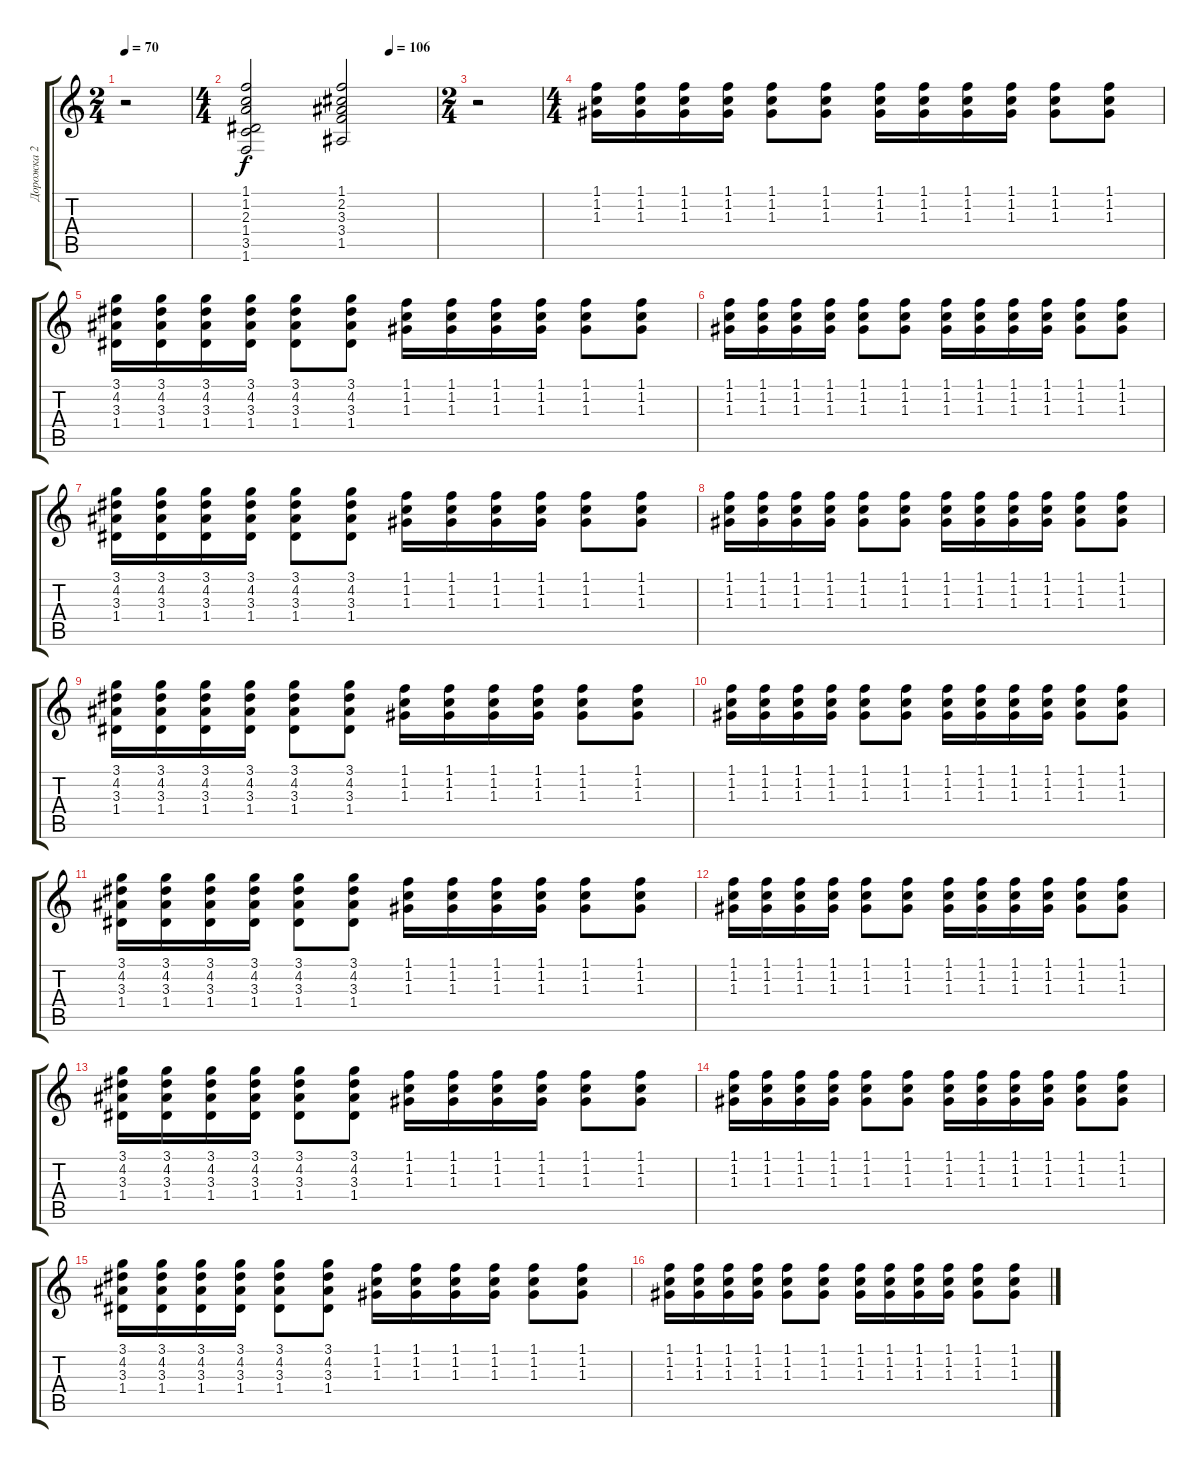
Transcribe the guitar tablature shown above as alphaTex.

\track ("Дорожка 2" "Дорожка 2") {instrument electricguitarmuted}
\staff {score tabs}
\tuning (E4 B3 G3 D3 A2 E2) {hide}
\ts (2 4)
\tempo 70
\clef g2
\ks c
r.2{dy f} |
\ts (4 4)
\tempo (106 0.75)
(1.1 1.2 2.3 1.4 3.5 1.6).2 (1.1 2.2 3.3 3.4 1.5).2 |
\ts (2 4)
r.2 |
\ts (4 4)
(1.1 1.2 1.3).16 (1.1 1.2 1.3).16 (1.1 1.2 1.3).16 (1.1 1.2 1.3).16 (1.1 1.2 1.3).8 (1.1 1.2 1.3).8 (1.1 1.2 1.3).16 (1.1 1.2 1.3).16 (1.1 1.2 1.3).16 (1.1 1.2 1.3).16 (1.1 1.2 1.3).8 (1.1 1.2 1.3).8 |
(3.1 4.2 3.3 1.4).16 (3.1 4.2 3.3 1.4).16 (3.1 4.2 3.3 1.4).16 (3.1 4.2 3.3 1.4).16 (3.1 4.2 3.3 1.4).8 (3.1 4.2 3.3 1.4).8 (1.1 1.2 1.3).16 (1.1 1.2 1.3).16 (1.1 1.2 1.3).16 (1.1 1.2 1.3).16 (1.1 1.2 1.3).8 (1.1 1.2 1.3).8 |
(1.1 1.2 1.3).16 (1.1 1.2 1.3).16 (1.1 1.2 1.3).16 (1.1 1.2 1.3).16 (1.1 1.2 1.3).8 (1.1 1.2 1.3).8 (1.1 1.2 1.3).16 (1.1 1.2 1.3).16 (1.1 1.2 1.3).16 (1.1 1.2 1.3).16 (1.1 1.2 1.3).8 (1.1 1.2 1.3).8 |
(3.1 4.2 3.3 1.4).16 (3.1 4.2 3.3 1.4).16 (3.1 4.2 3.3 1.4).16 (3.1 4.2 3.3 1.4).16 (3.1 4.2 3.3 1.4).8 (3.1 4.2 3.3 1.4).8 (1.1 1.2 1.3).16 (1.1 1.2 1.3).16 (1.1 1.2 1.3).16 (1.1 1.2 1.3).16 (1.1 1.2 1.3).8 (1.1 1.2 1.3).8 |
(1.1 1.2 1.3).16 (1.1 1.2 1.3).16 (1.1 1.2 1.3).16 (1.1 1.2 1.3).16 (1.1 1.2 1.3).8 (1.1 1.2 1.3).8 (1.1 1.2 1.3).16 (1.1 1.2 1.3).16 (1.1 1.2 1.3).16 (1.1 1.2 1.3).16 (1.1 1.2 1.3).8 (1.1 1.2 1.3).8 |
(3.1 4.2 3.3 1.4).16 (3.1 4.2 3.3 1.4).16 (3.1 4.2 3.3 1.4).16 (3.1 4.2 3.3 1.4).16 (3.1 4.2 3.3 1.4).8 (3.1 4.2 3.3 1.4).8 (1.1 1.2 1.3).16 (1.1 1.2 1.3).16 (1.1 1.2 1.3).16 (1.1 1.2 1.3).16 (1.1 1.2 1.3).8 (1.1 1.2 1.3).8 |
(1.1 1.2 1.3).16 (1.1 1.2 1.3).16 (1.1 1.2 1.3).16 (1.1 1.2 1.3).16 (1.1 1.2 1.3).8 (1.1 1.2 1.3).8 (1.1 1.2 1.3).16 (1.1 1.2 1.3).16 (1.1 1.2 1.3).16 (1.1 1.2 1.3).16 (1.1 1.2 1.3).8 (1.1 1.2 1.3).8 |
(3.1 4.2 3.3 1.4).16 (3.1 4.2 3.3 1.4).16 (3.1 4.2 3.3 1.4).16 (3.1 4.2 3.3 1.4).16 (3.1 4.2 3.3 1.4).8 (3.1 4.2 3.3 1.4).8 (1.1 1.2 1.3).16 (1.1 1.2 1.3).16 (1.1 1.2 1.3).16 (1.1 1.2 1.3).16 (1.1 1.2 1.3).8 (1.1 1.2 1.3).8 |
(1.1 1.2 1.3).16 (1.1 1.2 1.3).16 (1.1 1.2 1.3).16 (1.1 1.2 1.3).16 (1.1 1.2 1.3).8 (1.1 1.2 1.3).8 (1.1 1.2 1.3).16 (1.1 1.2 1.3).16 (1.1 1.2 1.3).16 (1.1 1.2 1.3).16 (1.1 1.2 1.3).8 (1.1 1.2 1.3).8 |
(3.1 4.2 3.3 1.4).16 (3.1 4.2 3.3 1.4).16 (3.1 4.2 3.3 1.4).16 (3.1 4.2 3.3 1.4).16 (3.1 4.2 3.3 1.4).8 (3.1 4.2 3.3 1.4).8 (1.1 1.2 1.3).16 (1.1 1.2 1.3).16 (1.1 1.2 1.3).16 (1.1 1.2 1.3).16 (1.1 1.2 1.3).8 (1.1 1.2 1.3).8 |
(1.1 1.2 1.3).16 (1.1 1.2 1.3).16 (1.1 1.2 1.3).16 (1.1 1.2 1.3).16 (1.1 1.2 1.3).8 (1.1 1.2 1.3).8 (1.1 1.2 1.3).16 (1.1 1.2 1.3).16 (1.1 1.2 1.3).16 (1.1 1.2 1.3).16 (1.1 1.2 1.3).8 (1.1 1.2 1.3).8 |
(3.1 4.2 3.3 1.4).16 (3.1 4.2 3.3 1.4).16 (3.1 4.2 3.3 1.4).16 (3.1 4.2 3.3 1.4).16 (3.1 4.2 3.3 1.4).8 (3.1 4.2 3.3 1.4).8 (1.1 1.2 1.3).16 (1.1 1.2 1.3).16 (1.1 1.2 1.3).16 (1.1 1.2 1.3).16 (1.1 1.2 1.3).8 (1.1 1.2 1.3).8 |
(1.1 1.2 1.3).16 (1.1 1.2 1.3).16 (1.1 1.2 1.3).16 (1.1 1.2 1.3).16 (1.1 1.2 1.3).8 (1.1 1.2 1.3).8 (1.1 1.2 1.3).16 (1.1 1.2 1.3).16 (1.1 1.2 1.3).16 (1.1 1.2 1.3).16 (1.1 1.2 1.3).8 (1.1 1.2 1.3).8
